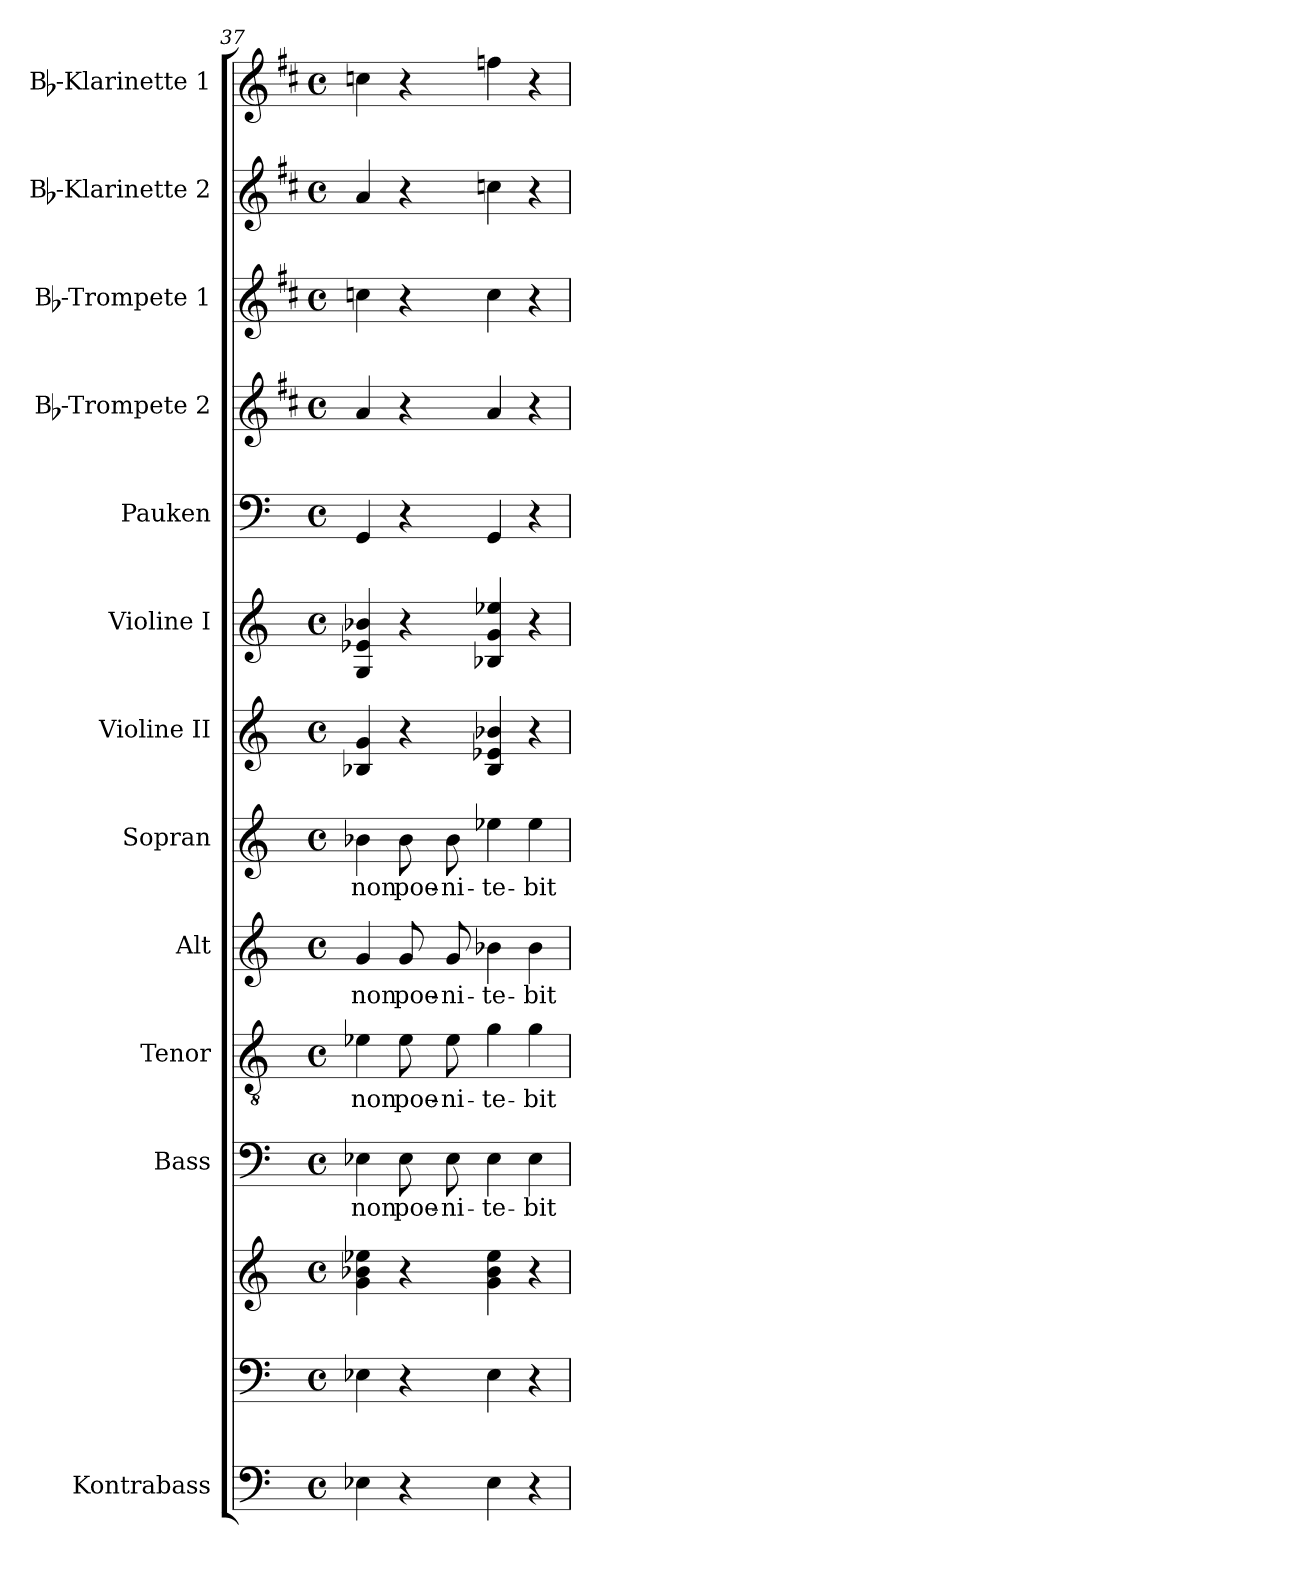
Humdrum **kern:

**kern	**kern	**kern	**kern	**text	**kern	**text	**kern	**text	**kern	**text	**kern	**kern	**kern	**kern	**kern	**kern	**kern
*part13	*part12	*part12	*part11	*part11	*part10	*part10	*part9	*part9	*part8	*part8	*part7	*part6	*part5	*part4	*part3	*part2	*part1
*staff14	*staff13	*staff12	*staff11	*staff11	*staff10	*staff10	*staff9	*staff9	*staff8	*staff8	*staff7	*staff6	*staff5	*staff4	*staff3	*staff2	*staff1
*I"Kontrabass	*	*	*I"Bass	*	*I"Tenor	*	*I"Alt	*	*I"Sopran	*	*I"Violine II	*I"Violine I	*I"Pauken	*I"Bb-Trompete 2	*I"Bb-Trompete 1	*I"Bb-Klarinette 2	*I"Bb-Klarinette 1
*I'Kb.	*	*	*I'B.	*	*I'T.	*	*I'A.	*	*I'S.	*	*I'Vl. II	*I'Vl. I	*I'Pk.	*I'Bb Trp. 2	*I'Bb Trp. 1	*I'Bb Kl. 2	*I'Bb Kl. 1
*clefF4	*clefF4	*clefG2	*clefF4	*	*clefGv2	*	*clefG2	*	*clefG2	*	*clefG2	*clefG2	*clefF4	*clefG2	*clefG2	*clefG2	*clefG2
*ITrd7c12	*	*	*	*	*	*	*	*	*	*	*	*	*	*ITrd1c2	*ITrd1c2	*ITrd1c2	*ITrd1c2
*k[]	*k[]	*k[]	*k[]	*	*k[]	*	*k[]	*	*k[]	*	*k[]	*k[]	*k[]	*k[]	*k[]	*k[]	*k[]
*C:	*C:	*C:	*C:	*	*C:	*	*C:	*	*C:	*	*C:	*C:	*C:	*C:	*C:	*C:	*C:
*M4/4	*M4/4	*M4/4	*M4/4	*	*M4/4	*	*M4/4	*	*M4/4	*	*M4/4	*M4/4	*M4/4	*M4/4	*M4/4	*M4/4	*M4/4
*met(c)	*met(c)	*met(c)	*met(c)	*	*met(c)	*	*met(c)	*	*met(c)	*	*met(c)	*met(c)	*met(c)	*met(c)	*met(c)	*met(c)	*met(c)
=37	=37	=37	=37	=37	=37	=37	=37	=37	=37	=37	=37	=37	=37	=37	=37	=37	=37
!	!	!	!	!LO:LY:b	!	!LO:LY:b	!	!LO:LY:b	!	!LO:LY:b	!	!	!	!	!	!	!
4EE-X\	4E-X\	4g\ 4b-X\ 4ee-X\	4E-X\	non	4e-X\	non	4g/	non	4b-X\	non	4B-X/ 4g/	4G/ 4e-X/ 4b-X/	4GG/	4g/	4b-X\	4g/	4b-X\
!	!	!	!	!LO:LY:b	!	!LO:LY:b	!	!LO:LY:b	!	!LO:LY:b	!	!	!	!	!	!	!
4r	4r	4r	8E-\	poe-	8e-\	poe-	8g/	poe-	8b-\	poe-	4r	4r	4r	4r	4r	4r	4r
!	!	!	!	!LO:LY:b	!	!LO:LY:b	!	!LO:LY:b	!	!LO:LY:b	!	!	!	!	!	!	!
.	.	.	8E-\	-ni-	8e-\	-ni-	8g/	-ni-	8b-\	-ni-	.	.	.	.	.	.	.
!	!	!	!	!LO:LY:b	!	!LO:LY:b	!	!LO:LY:b	!	!LO:LY:b	!	!	!	!	!	!	!
4EE-\	4E-\	4g\ 4b-\ 4ee-\	4E-\	-te-	4g\	-te-	4b-X\	-te-	4ee-X\	-te-	4B-/ 4e-X/ 4b-X/	4B-X/ 4g/ 4ee-X/	4GG/	4g/	4b-\	4b-X\	4ee-X\
!	!	!	!	!LO:LY:b	!	!LO:LY:b	!	!LO:LY:b	!	!LO:LY:b	!	!	!	!	!	!	!
4r	4r	4r	4E-\	-bit	4g\	-bit	4b-\	-bit	4ee-\	-bit	4r	4r	4r	4r	4r	4r	4r
=	=	=	=	=	=	=	=	=	=	=	=	=	=	=	=	=	=
*-	*-	*-	*-	*-	*-	*-	*-	*-	*-	*-	*-	*-	*-	*-	*-	*-	*-
